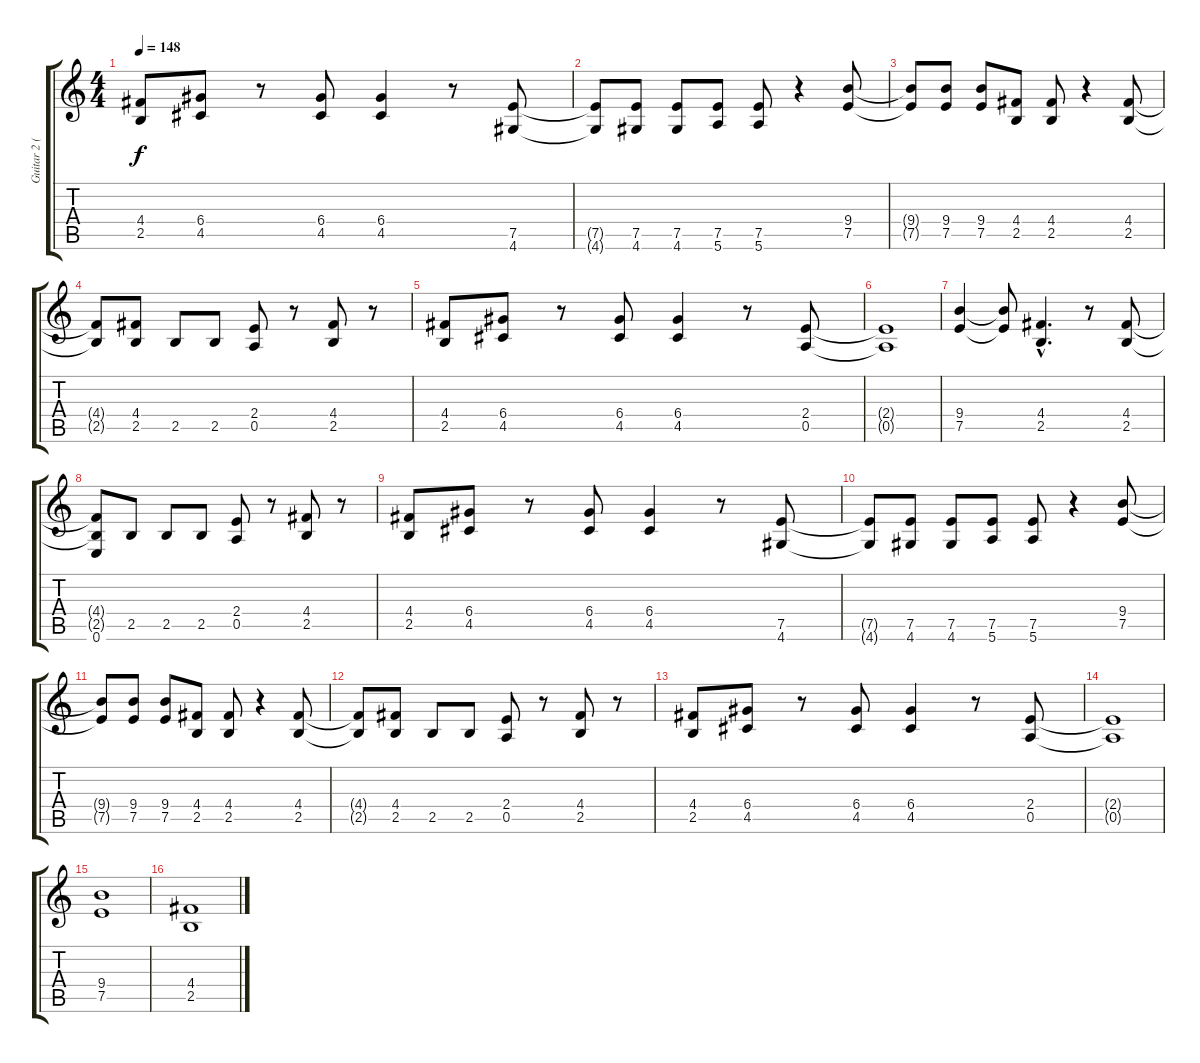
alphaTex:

\track ("Guitar 2 (Solo)" "Guitar 2 (") {instrument overdrivenguitar}
\staff {score tabs}
\tuning (E4 B3 G3 D3 A2 E2) {hide}
\ts (4 4)
\tempo 148
\clef g2
\ks c
(4.4 2.5).8{dy f} (6.4 4.5).8 r.8 (6.4 4.5).8 (6.4 4.5).4 r.8 (7.5 4.6).8 |
(7.5{t} 4.6{t}).8 (7.5 4.6).8 (7.5 4.6).8 (7.5 5.6).8 (7.5 5.6).8 r.4 (9.4 7.5).8 |
(9.4{t} 7.5{t}).8 (9.4 7.5).8 (9.4 7.5).8 (4.4 2.5).8 (4.4 2.5).8 r.4 (4.4 2.5).8 |
(4.4{t} 2.5{t}).8 (4.4 2.5).8 2.5.8 2.5.8 (2.4 0.5).8 r.8 (4.4 2.5).8 r.8 |
(4.4 2.5).8 (6.4 4.5).8 r.8 (6.4 4.5).8 (6.4 4.5).4 r.8 (2.4 0.5).8 |
(2.4{t} 0.5{t}).1 |
(9.4 7.5).4 (9.4{t} 7.5{t}).8 (4.4{hac} 2.5{hac}).4{d} r.8 (4.4 2.5).8 |
(4.4{t} 2.5{t} 0.6).8 2.5.8 2.5.8 2.5.8 (2.4 0.5).8 r.8 (4.4 2.5).8 r.8 |
(4.4 2.5).8 (6.4 4.5).8 r.8 (6.4 4.5).8 (6.4 4.5).4 r.8 (7.5 4.6).8 |
(7.5{t} 4.6{t}).8 (7.5 4.6).8 (7.5 4.6).8 (7.5 5.6).8 (7.5 5.6).8 r.4 (9.4 7.5).8 |
(9.4{t} 7.5{t}).8 (9.4 7.5).8 (9.4 7.5).8 (4.4 2.5).8 (4.4 2.5).8 r.4 (4.4 2.5).8 |
(4.4{t} 2.5{t}).8 (4.4 2.5).8 2.5.8 2.5.8 (2.4 0.5).8 r.8 (4.4 2.5).8 r.8 |
(4.4 2.5).8 (6.4 4.5).8 r.8 (6.4 4.5).8 (6.4 4.5).4 r.8 (2.4 0.5).8 |
(2.4{t} 0.5{t}).1 |
(9.4 7.5).1 |
(4.4 2.5).1
